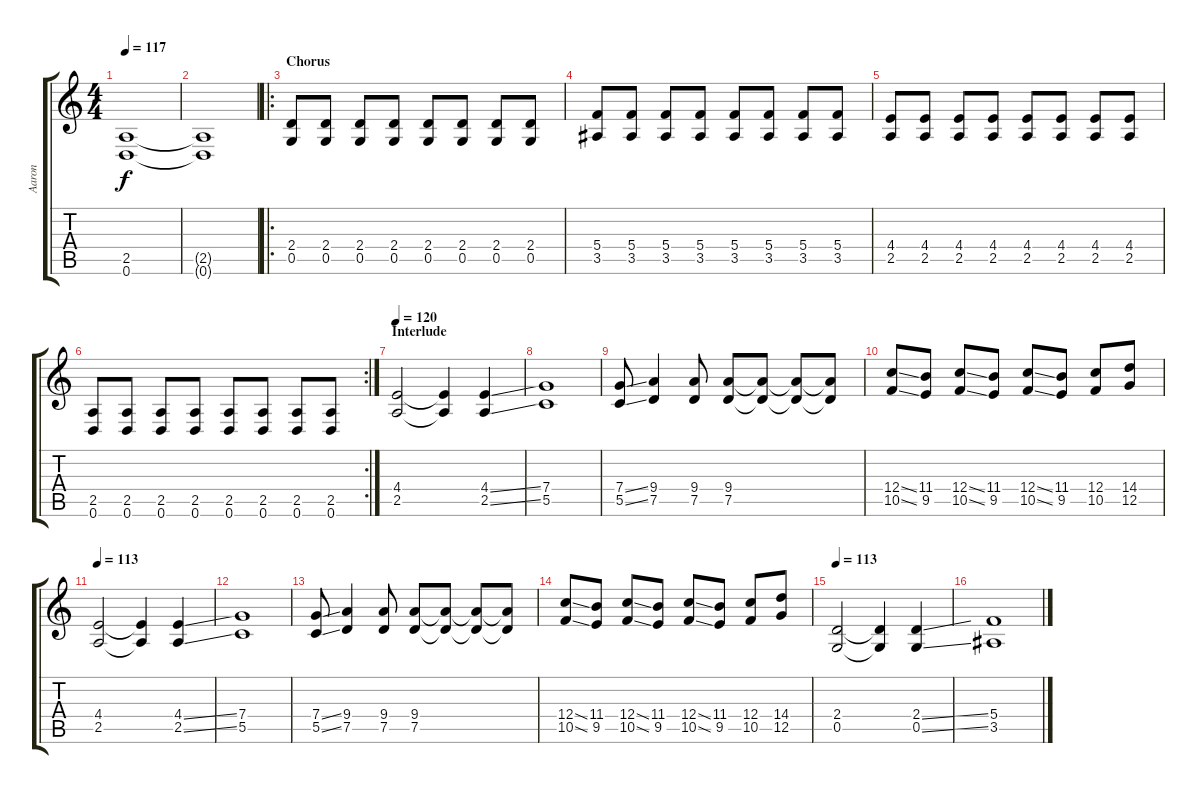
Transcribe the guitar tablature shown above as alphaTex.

\track ("Aaron" "Aaron") {instrument distortionguitar}
\staff {score tabs}
\tuning (D4 A3 F3 C3 G2 D2) {hide}
\ts (4 4)
\tempo 117
\clef g2
\ks c
(2.5 0.6).1{dy f} |
(2.5{t} 0.6{t}).1 |
\ro
\section ("" "Chorus")
(2.4 0.5).8 (2.4 0.5).8 (2.4 0.5).8 (2.4 0.5).8 (2.4 0.5).8 (2.4 0.5).8 (2.4 0.5).8 (2.4 0.5).8 |
(5.4 3.5).8 (5.4 3.5).8 (5.4 3.5).8 (5.4 3.5).8 (5.4 3.5).8 (5.4 3.5).8 (5.4 3.5).8 (5.4 3.5).8 |
(4.4 2.5).8 (4.4 2.5).8 (4.4 2.5).8 (4.4 2.5).8 (4.4 2.5).8 (4.4 2.5).8 (4.4 2.5).8 (4.4 2.5).8 |
\rc 2
(2.5 0.6).8 (2.5 0.6).8 (2.5 0.6).8 (2.5 0.6).8 (2.5 0.6).8 (2.5 0.6).8 (2.5 0.6).8 (2.5 0.6).8 |
\section ("" "Interlude")
\tempo 120
(4.4 2.5).2{instrument distortionguitar} (4.4{t} 2.5{t}).4 (4.4{ss} 2.5{ss}).4 |
(7.4 5.5).1 |
(7.4{ss} 5.5{ss}).8 (9.4 7.5).4 (9.4 7.5).8 (9.4 7.5).8 (9.4{t} 7.5{t}).8 (9.4{t} 7.5{t}).8 (9.4{t} 7.5{t}).8 |
(12.4{ss} 10.5{ss}).8 (11.4 9.5).8 (12.4{ss} 10.5{ss}).8 (11.4 9.5).8 (12.4{ss} 10.5{ss}).8 (11.4 9.5).8 (12.4 10.5).8 (14.4 12.5).8 |
\tempo 113
(4.4 2.5).2{instrument distortionguitar} (4.4{t} 2.5{t}).4 (4.4{ss} 2.5{ss}).4 |
(7.4 5.5).1 |
(7.4{ss} 5.5{ss}).8 (9.4 7.5).4 (9.4 7.5).8 (9.4 7.5).8 (9.4{t} 7.5{t}).8 (9.4{t} 7.5{t}).8 (9.4{t} 7.5{t}).8 |
(12.4{ss} 10.5{ss}).8 (11.4 9.5).8 (12.4{ss} 10.5{ss}).8 (11.4 9.5).8 (12.4{ss} 10.5{ss}).8 (11.4 9.5).8 (12.4 10.5).8 (14.4 12.5).8 |
\tempo 113
(2.4 0.5).2{instrument distortionguitar} (2.4{t} 0.5{t}).4 (2.4{ss} 0.5{ss}).4 |
(5.4 3.5).1
